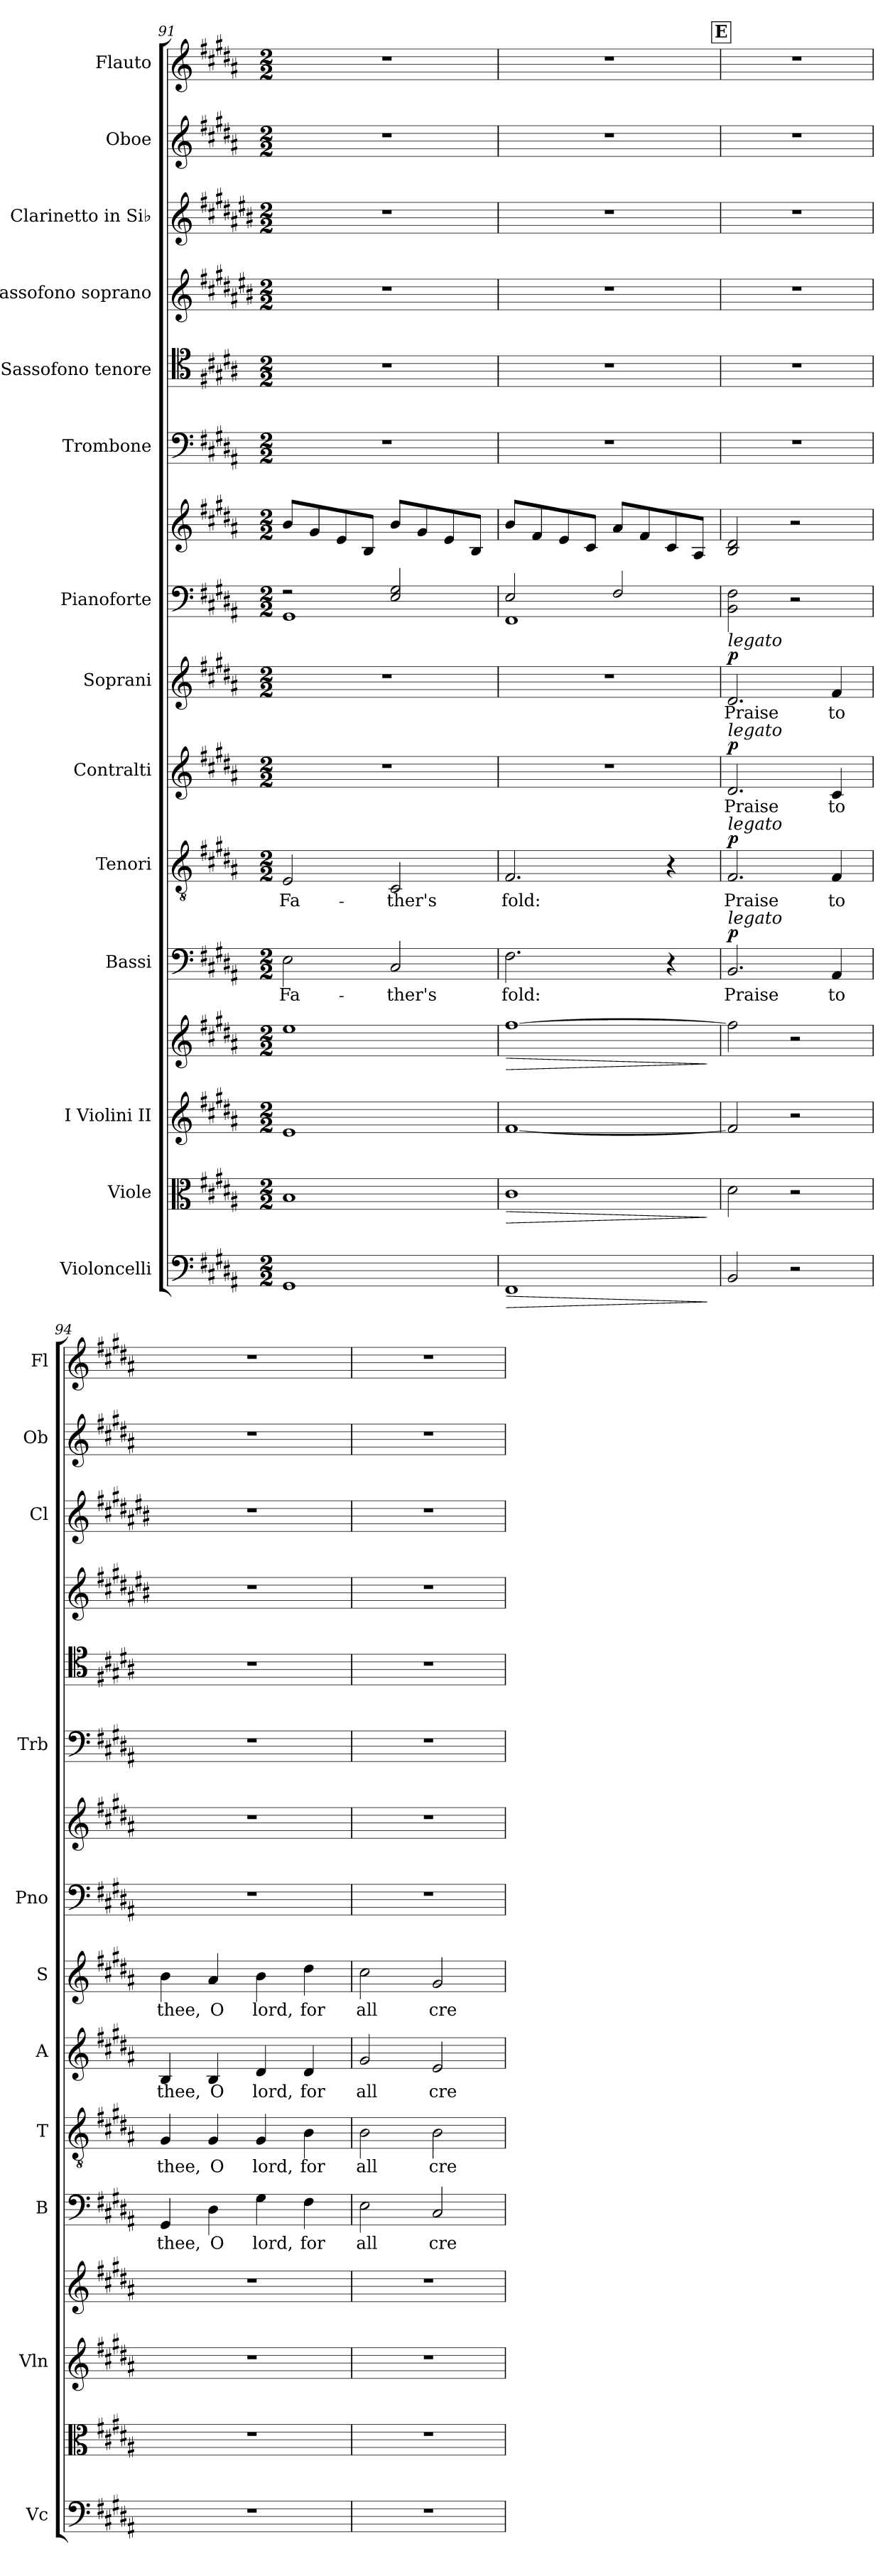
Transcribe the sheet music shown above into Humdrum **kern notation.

**kern	**dynam	**kern	**dynam	**kern	**kern	**dynam	**kern	**text	**dynam	**kern	**text	**dynam	**kern	**text	**dynam	**kern	**text	**dynam	**kern	**kern	**kern	**kern	**kern	**kern	**kern	**kern
*part14	*part14	*part13	*part13	*part12	*part12	*part12	*part11	*part11	*part11	*part10	*part10	*part10	*part9	*part9	*part9	*part8	*part8	*part8	*part7	*part7	*part6	*part5	*part4	*part3	*part2	*part1
*staff16	*staff16	*staff15	*staff15	*staff14	*staff13	*staff13/14	*staff12	*staff12	*staff12	*staff11	*staff11	*staff11	*staff10	*staff10	*staff10	*staff9	*staff9	*staff9	*staff8	*staff7	*staff6	*staff5	*staff4	*staff3	*staff2	*staff1
*I"Violoncelli	*	*I"Viole	*	*I"I  Violini  II	*	*	*I"Bassi	*	*	*I"Tenori	*	*	*I"Contralti	*	*	*I"Soprani	*	*	*I"Pianoforte	*	*I"Trombone	*I"Sassofono tenore	*I"Sassofono soprano	*I"Clarinetto in Si♭	*I"Oboe	*I"Flauto
*I'Vc	*	*	*	*I'Vln	*	*	*I'B	*	*	*I'T	*	*	*I'A	*	*	*I'S	*	*	*I'Pno	*	*I'Trb	*	*	*I'Cl	*I'Ob	*I'Fl
*clefF4	*	*clefC3	*	*clefG2	*clefG2	*	*clefF4	*	*	*clefGv2	*	*	*clefG2	*	*	*clefG2	*	*	*clefF4	*clefG2	*clefF4	*clefC4	*clefG2	*clefG2	*clefG2	*clefG2
*	*	*	*	*	*	*	*	*	*	*	*	*	*	*	*	*	*	*	*	*	*	*ITrd8c14	*ITrd1c2	*ITrd1c2	*	*
*k[f#c#g#d#a#]	*	*k[f#c#g#d#a#]	*	*k[f#c#g#d#a#]	*k[f#c#g#d#a#]	*	*k[f#c#g#d#a#]	*	*	*k[f#c#g#d#a#]	*	*	*k[f#c#g#d#a#]	*	*	*k[f#c#g#d#a#]	*	*	*k[f#c#g#d#a#]	*k[f#c#g#d#a#]	*k[f#c#g#d#a#]	*k[f#c#g#d#a#]	*k[f#c#g#d#a#]	*k[f#c#g#d#a#]	*k[f#c#g#d#a#]	*k[f#c#g#d#a#]
*M2/2	*	*M2/2	*	*M2/2	*M2/2	*	*M2/2	*	*	*M2/2	*	*	*M2/2	*	*	*M2/2	*	*	*M2/2	*M2/2	*M2/2	*M2/2	*M2/2	*M2/2	*M2/2	*M2/2
=91	=91	=91	=91	=91	=91	=91	=91	=91	=91	=91	=91	=91	=91	=91	=91	=91	=91	=91	=91	=91	=91	=91	=91	=91	=91	=91
!	!	!	!	!	!	!	!	!LO:LY:b	!	!	!LO:LY:b	!	!	!	!	!	!	!	!	!	!	!	!	!	!	!
*	*	*	*	*	*	*	*	*	*	*	*	*	*	*	*	*	*	*	*^	*	*	*	*	*	*	*
1GG#	.	1B	.	1e	1ee	.	2E\	Fa-	.	2E/	Fa-	.	1r	.	.	1r	.	.	2r	1GG#	8b/L	1r	1r	1r	1r	1r	1r
.	.	.	.	.	.	.	.	.	.	.	.	.	.	.	.	.	.	.	.	.	8g#/	.	.	.	.	.	.
.	.	.	.	.	.	.	.	.	.	.	.	.	.	.	.	.	.	.	.	.	8e/	.	.	.	.	.	.
.	.	.	.	.	.	.	.	.	.	.	.	.	.	.	.	.	.	.	.	.	8B/J	.	.	.	.	.	.
!	!	!	!	!	!	!	!	!LO:LY:b	!	!	!LO:LY:b	!	!	!	!	!	!	!	!	!	!	!	!	!	!	!	!
.	.	.	.	.	.	.	2C#/	-ther's	.	2C#/	-ther's	.	.	.	.	.	.	.	2E/ 2G#/	.	8b/L	.	.	.	.	.	.
.	.	.	.	.	.	.	.	.	.	.	.	.	.	.	.	.	.	.	.	.	8g#/	.	.	.	.	.	.
.	.	.	.	.	.	.	.	.	.	.	.	.	.	.	.	.	.	.	.	.	8e/	.	.	.	.	.	.
.	.	.	.	.	.	.	.	.	.	.	.	.	.	.	.	.	.	.	.	.	8B/J	.	.	.	.	.	.
=92	=92	=92	=92	=92	=92	=92	=92	=92	=92	=92	=92	=92	=92	=92	=92	=92	=92	=92	=92	=92	=92	=92	=92	=92	=92	=92	=92
!	!LO:HP:b	!	!LO:HP:b	!	!	!LO:HP:b	!	!LO:LY:b	!	!	!LO:LY:b	!	!	!	!	!	!	!	!	!	!	!	!	!	!	!	!
1FF#	>	1c#	>	[1f#	[1ff#	>	2.F#\	fold:	.	2.F#/	fold:	.	1r	.	.	1r	.	.	2E/	1FF#	8b/L	1r	1r	1r	1r	1r	1r
.	.	.	.	.	.	.	.	.	.	.	.	.	.	.	.	.	.	.	.	.	8f#/	.	.	.	.	.	.
.	.	.	.	.	.	.	.	.	.	.	.	.	.	.	.	.	.	.	.	.	8e/	.	.	.	.	.	.
.	.	.	.	.	.	.	.	.	.	.	.	.	.	.	.	.	.	.	.	.	8c#/J	.	.	.	.	.	.
.	.	.	.	.	.	.	.	.	.	.	.	.	.	.	.	.	.	.	2F#/	.	8a#/L	.	.	.	.	.	.
.	.	.	.	.	.	.	.	.	.	.	.	.	.	.	.	.	.	.	.	.	8f#/	.	.	.	.	.	.
.	.	.	.	.	.	.	4r	.	.	4r	.	.	.	.	.	.	.	.	.	.	8c#/	.	.	.	.	.	.
.	.	.	.	.	.	.	.	.	.	.	.	.	.	.	.	.	.	.	.	.	8A#/J	.	.	.	.	.	.
*	*	*	*	*	*	*	*	*	*	*	*	*	*	*	*	*	*	*	*v	*v	*	*	*	*	*	*	*
.	]	.	]	.	.	]	.	.	.	.	.	.	.	.	.	.	.	.	.	.	.	.	.	.	.	.
!!LO:PB:g=z
!!LO:REH:place=s1:a:B:fs=14:t=E
=93	=93	=93	=93	=93	=93	=93	=93	=93	=93	=93	=93	=93	=93	=93	=93	=93	=93	=93	=93	=93	=93	=93	=93	=93	=93	=93
!	!	!	!	!	!	!	!	!	!	!	!	!	!	!	!	!LO:TX:a:i:t=legato	!	!	!	!	!	!	!	!	!	!
!	!	!	!	!	!	!	!	!	!	!	!	!	!LO:TX:a:i:t=legato	!	!	!	!	!	!	!	!	!	!	!	!	!
!	!	!	!	!	!	!	!	!	!	!LO:TX:a:i:t=legato	!	!	!	!	!	!	!	!	!	!	!	!	!	!	!	!
!	!	!	!	!	!	!	!LO:TX:a:i:t=legato	!	!	!	!	!	!	!	!	!	!	!	!	!	!	!	!	!	!	!
!	!	!	!	!	!	!	!	!LO:LY:b	!LO:DY:b	!	!LO:LY:b	!LO:DY:b	!	!LO:LY:b	!LO:DY:b	!	!LO:LY:b	!LO:DY:b	!	!	!	!	!	!	!	!
2BB/	.	2d#\	.	2f#/]	2ff#\]	.	2.BB/	Praise	p	2.F#/	Praise	p	2.d#/	Praise	p	2.d#/	Praise	p	2BB\ 2F#\	2B/ 2d#/	1r	1r	1r	1r	1r	1r
2r	.	2r	.	2r	2r	.	.	.	.	.	.	.	.	.	.	.	.	.	2r	2r	.	.	.	.	.	.
!	!	!	!	!	!	!	!	!LO:LY:b	!	!	!LO:LY:b	!	!	!LO:LY:b	!	!	!LO:LY:b	!	!	!	!	!	!	!	!	!
.	.	.	.	.	.	.	4AA#/	to	.	4F#/	to	.	4c#/	to	.	4f#/	to	.	.	.	.	.	.	.	.	.
=94	=94	=94	=94	=94	=94	=94	=94	=94	=94	=94	=94	=94	=94	=94	=94	=94	=94	=94	=94	=94	=94	=94	=94	=94	=94	=94
!	!	!	!	!	!	!	!	!LO:LY:b	!	!	!LO:LY:b	!	!	!LO:LY:b	!	!	!LO:LY:b	!	!	!	!	!	!	!	!	!
1r	.	1r	.	1r	1r	.	4GG#/	thee,	.	4G#/	thee,	.	4B/	thee,	.	4b\	thee,	.	1r	1r	1r	1r	1r	1r	1r	1r
!	!	!	!	!	!	!	!	!LO:LY:b	!	!	!LO:LY:b	!	!	!LO:LY:b	!	!	!LO:LY:b	!	!	!	!	!	!	!	!	!
.	.	.	.	.	.	.	4D#\	O	.	4G#/	O	.	4B/	O	.	4a#/	O	.	.	.	.	.	.	.	.	.
!	!	!	!	!	!	!	!	!LO:LY:b	!	!	!LO:LY:b	!	!	!LO:LY:b	!	!	!LO:LY:b	!	!	!	!	!	!	!	!	!
.	.	.	.	.	.	.	4G#\	lord,	.	4G#/	lord,	.	4d#/	lord,	.	4b\	lord,	.	.	.	.	.	.	.	.	.
!	!	!	!	!	!	!	!	!LO:LY:b	!	!	!LO:LY:b	!	!	!LO:LY:b	!	!	!LO:LY:b	!	!	!	!	!	!	!	!	!
.	.	.	.	.	.	.	4F#\	for	.	4B\	for	.	4d#/	for	.	4dd#\	for	.	.	.	.	.	.	.	.	.
=95	=95	=95	=95	=95	=95	=95	=95	=95	=95	=95	=95	=95	=95	=95	=95	=95	=95	=95	=95	=95	=95	=95	=95	=95	=95	=95
!	!	!	!	!	!	!	!	!LO:LY:b	!	!	!LO:LY:b	!	!	!LO:LY:b	!	!	!LO:LY:b	!	!	!	!	!	!	!	!	!
1r	.	1r	.	1r	1r	.	2E\	all	.	2B\	all	.	2g#/	all	.	2cc#\	all	.	1r	1r	1r	1r	1r	1r	1r	1r
!	!	!	!	!	!	!	!	!LO:LY:b	!	!	!LO:LY:b	!	!	!LO:LY:b	!	!	!LO:LY:b	!	!	!	!	!	!	!	!	!
.	.	.	.	.	.	.	2C#/	cre-	.	2B\	cre-	.	2e/	cre-	.	2g#/	cre-	.	.	.	.	.	.	.	.	.
=	=	=	=	=	=	=	=	=	=	=	=	=	=	=	=	=	=	=	=	=	=	=	=	=	=	=
*-	*-	*-	*-	*-	*-	*-	*-	*-	*-	*-	*-	*-	*-	*-	*-	*-	*-	*-	*-	*-	*-	*-	*-	*-	*-	*-
